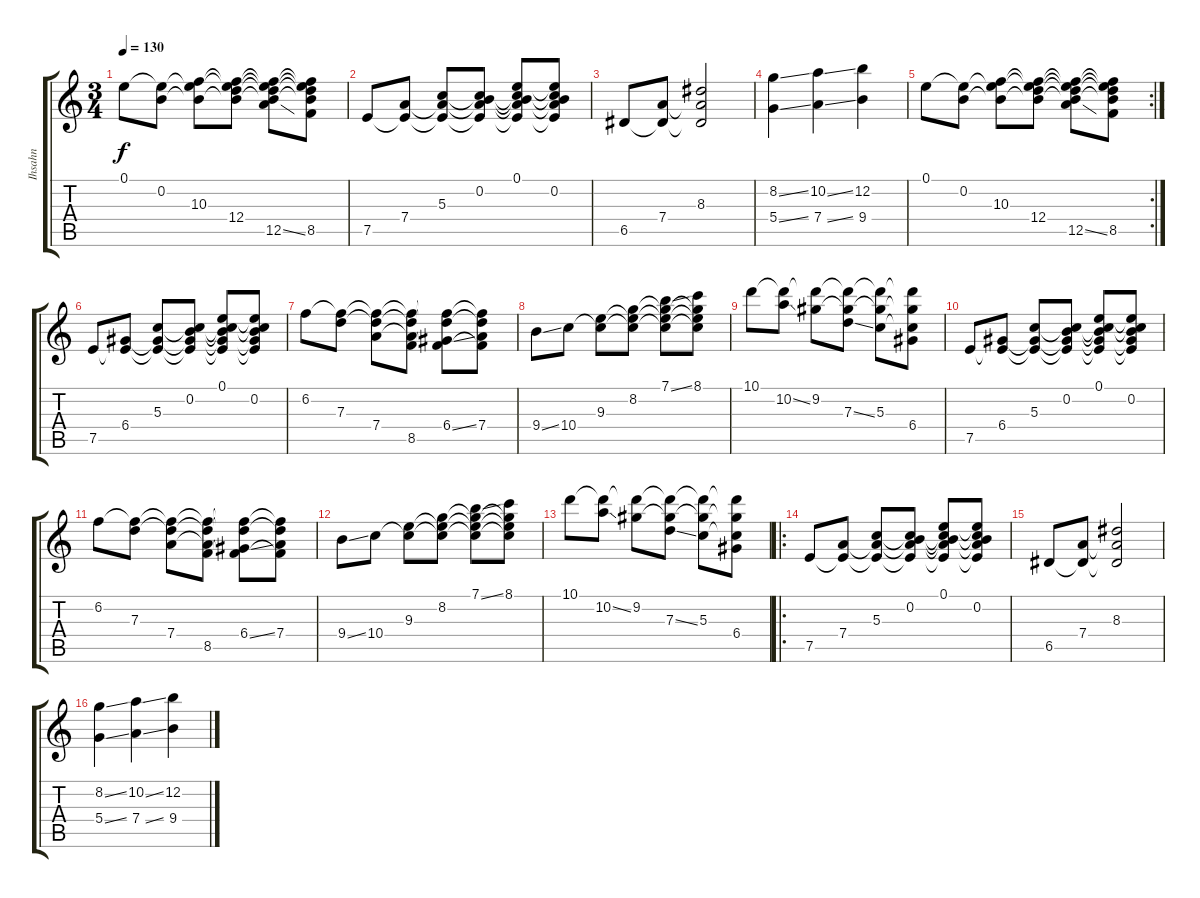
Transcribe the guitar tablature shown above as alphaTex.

\track ("Ihsahn" "Ihsahn") {instrument distortionguitar}
\staff {score tabs}
\tuning (E4 B3 G3 D3 A2 E2) {hide}
\ts (3 4)
\tempo 130
\clef g2
\ks c
0.1.8{dy f} (0.1{t} 0.2).8 (0.1{t} 0.2{t} 10.3).8 (0.1{t} 0.2{t} 10.3{t} 12.4).8 (0.1{t} 0.2{t} 10.3{t} 12.4{t} 12.5{ss}).8 (0.1{t} 0.2{t} 10.3{t} 12.4{t} 8.5).8 |
7.5.8 (7.4 7.5{t}).8 (5.3 7.4{t} 7.5{t}).8 (0.2 5.3{t} 7.4{t} 7.5{t}).8 (0.1 0.2{t} 5.3{t} 7.4{t} 7.5{t}).8 (0.1{t} 0.2 5.3{t} 7.4{t} 7.5{t}).8 |
6.5.8 (7.4 6.5{t}).8 (8.3 7.4{t} 6.5{t}).2 |
(8.2{ss} 5.4{ss}).4 (10.2{ss} 7.4{ss}).4 (12.2 9.4).4 |
\rc 2
0.1.8 (0.1{t} 0.2).8 (0.1{t} 0.2{t} 10.3).8 (0.1{t} 0.2{t} 10.3{t} 12.4).8 (0.1{t} 0.2{t} 10.3{t} 12.4{t} 12.5{ss}).8 (0.1{t} 0.2{t} 10.3{t} 12.4{t} 8.5).8 |
7.5.8 (6.4 7.5{t}).8 (5.3 6.4{t} 7.5{t}).8 (0.2 5.3{t} 6.4{t} 7.5{t}).8 (0.1 0.2{t} 5.3{t} 6.4{t} 7.5{t}).8 (0.1{t} 0.2 5.3{t} 6.4{t} 7.5{t}).8 |
6.2.8 (6.2{t} 7.3).8 (6.2{t} 7.3{t} 7.4).8 (6.2{t} 7.3{t} 7.4{t} 8.5).8 (6.2{t} 7.3{t} 6.4{ss} 8.5{t}).8 (6.2{t} 7.3{t} 7.4 8.5{t}).8 |
9.4{ss}.8 10.4.8 (9.3 10.4{t}).8 (8.2 9.3{t} 10.4{t}).8 (7.1{ss} 8.2{t} 9.3{t} 10.4{t}).8 (8.1 8.2{t} 9.3{t} 10.4{t}).8 |
10.1.8 (10.1{t} 10.2{ss}).8 (10.1{t} 9.2).8 (10.1{t} 9.2{t} 7.3{ss}).8 (10.1{t} 9.2{t} 5.3).8 (10.1{t} 9.2{t} 5.3{t} 6.4).8 |
7.5.8 (6.4 7.5{t}).8 (5.3 6.4{t} 7.5{t}).8 (0.2 5.3{t} 6.4{t} 7.5{t}).8 (0.1 0.2{t} 5.3{t} 6.4{t} 7.5{t}).8 (0.1{t} 0.2 5.3{t} 6.4{t} 7.5{t}).8 |
6.2.8 (6.2{t} 7.3).8 (6.2{t} 7.3{t} 7.4).8 (6.2{t} 7.3{t} 7.4{t} 8.5).8 (6.2{t} 7.3{t} 6.4{ss} 8.5{t}).8 (6.2{t} 7.3{t} 7.4 8.5{t}).8 |
9.4{ss}.8 10.4.8 (9.3 10.4{t}).8 (8.2 9.3{t} 10.4{t}).8 (7.1{ss} 8.2{t} 9.3{t} 10.4{t}).8 (8.1 8.2{t} 9.3{t} 10.4{t}).8 |
10.1.8 (10.1{t} 10.2{ss}).8 (10.1{t} 9.2).8 (10.1{t} 9.2{t} 7.3{ss}).8 (10.1{t} 9.2{t} 5.3).8 (10.1{t} 9.2{t} 5.3{t} 6.4).8 |
\ro
7.5.8 (7.4 7.5{t}).8 (5.3 7.4{t} 7.5{t}).8 (0.2 5.3{t} 7.4{t} 7.5{t}).8 (0.1 0.2{t} 5.3{t} 7.4{t} 7.5{t}).8 (0.1{t} 0.2 5.3{t} 7.4{t} 7.5{t}).8 |
6.5.8 (7.4 6.5{t}).8 (8.3 7.4{t} 6.5{t}).2 |
(8.2{ss} 5.4{ss}).4 (10.2{ss} 7.4{ss}).4 (12.2 9.4).4
